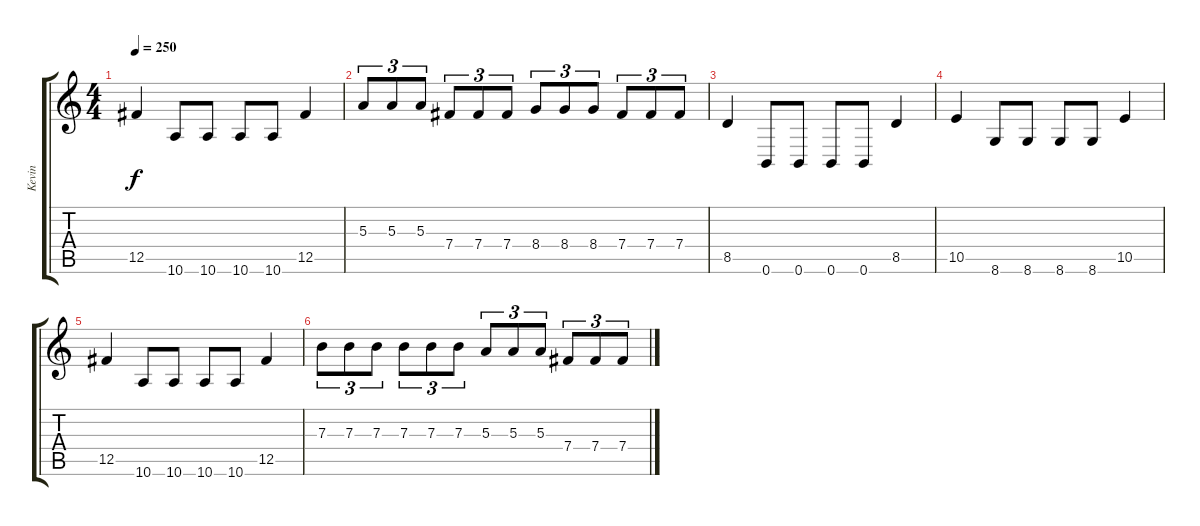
\track ("Kevin" "Kevin") {instrument distortionguitar}
\staff {score tabs}
\tuning (Db4 Ab3 E3 B2 Gb2 B1) {hide}
\ts (4 4)
\tempo 250
\clef g2
\ks c
12.5.4{dy f} 10.6.8 10.6.8 10.6.8 10.6.8 12.5.4 |
5.3.8{tu (3 2)} 5.3.8{tu (3 2)} 5.3.8{tu (3 2)} 7.4.8{tu (3 2)} 7.4.8{tu (3 2)} 7.4.8{tu (3 2)} 8.4.8{tu (3 2)} 8.4.8{tu (3 2)} 8.4.8{tu (3 2)} 7.4.8{tu (3 2)} 7.4.8{tu (3 2)} 7.4.8{tu (3 2)} |
8.5.4 0.6.8 0.6.8 0.6.8 0.6.8 8.5.4 |
10.5.4 8.6.8 8.6.8 8.6.8 8.6.8 10.5.4 |
12.5.4 10.6.8 10.6.8 10.6.8 10.6.8 12.5.4 |
7.3.8{tu (3 2)} 7.3.8{tu (3 2)} 7.3.8{tu (3 2)} 7.3.8{tu (3 2)} 7.3.8{tu (3 2)} 7.3.8{tu (3 2)} 5.3.8{tu (3 2)} 5.3.8{tu (3 2)} 5.3.8{tu (3 2)} 7.4.8{tu (3 2)} 7.4.8{tu (3 2)} 7.4.8{tu (3 2)}
